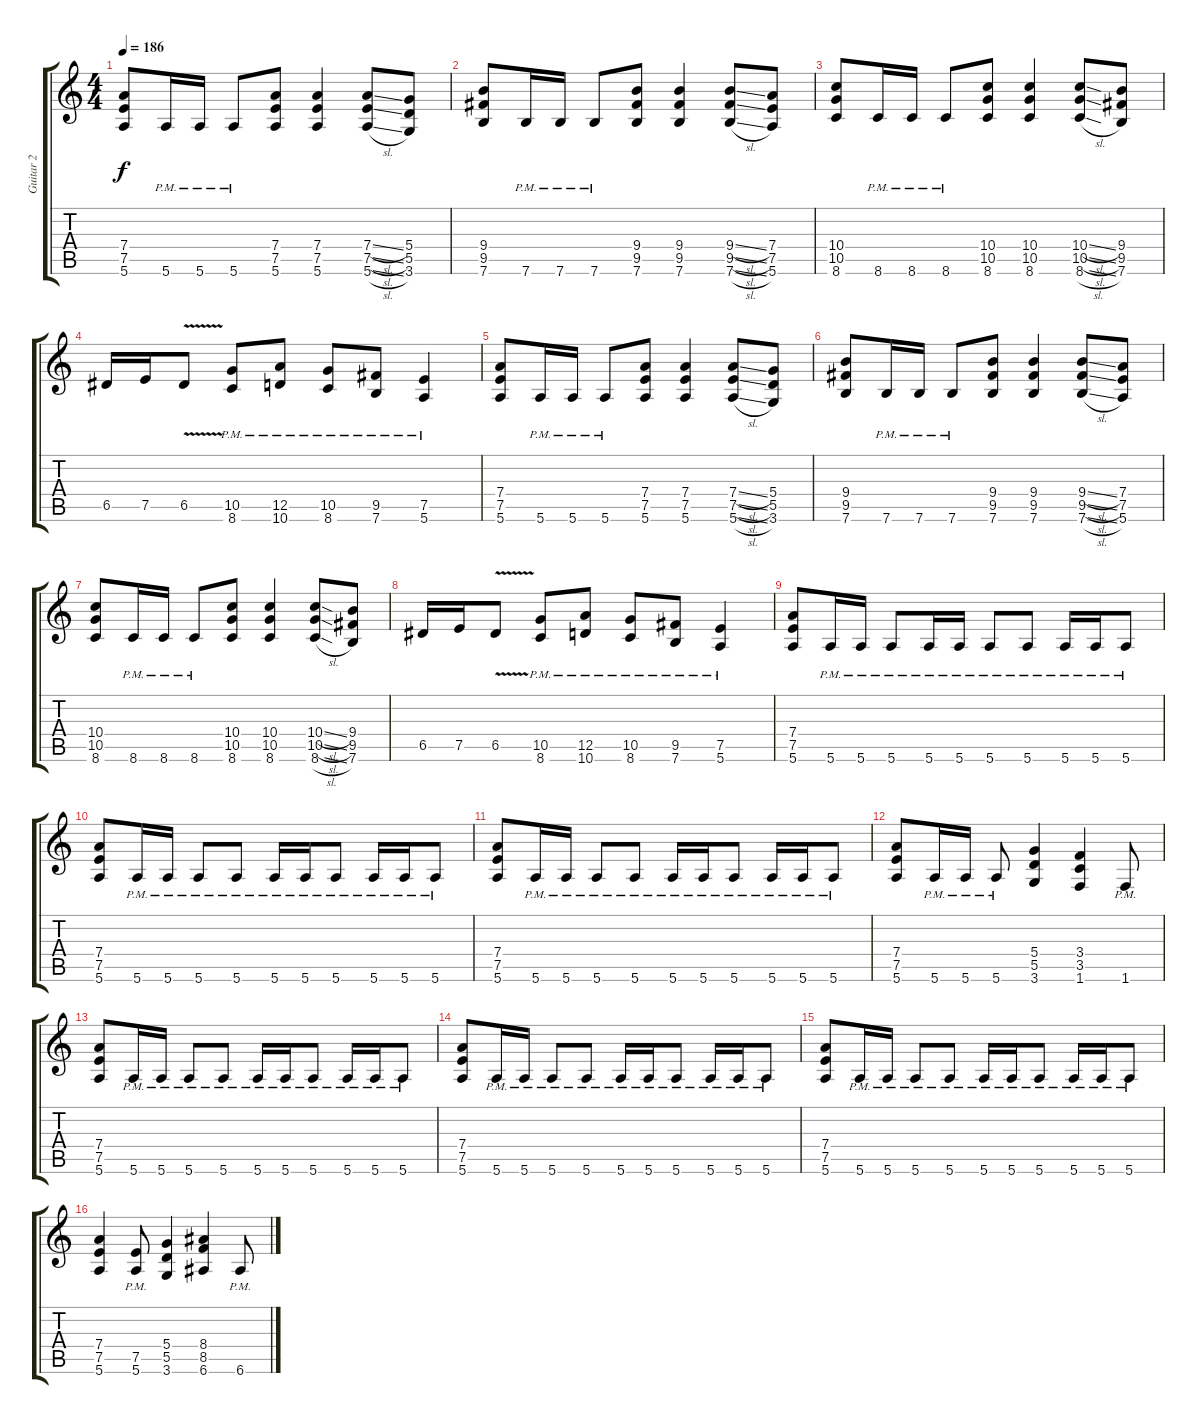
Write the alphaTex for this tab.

\track ("Guitar 2" "Guitar 2") {instrument distortionguitar}
\staff {score tabs}
\tuning (E4 B3 G3 D3 A2 E2) {hide}
\ts (4 4)
\tempo 186
\clef g2
\ks c
(7.4 7.5 5.6).8{dy f} 5.6{pm}.16 5.6{pm}.16 5.6{pm}.8 (7.4 7.5 5.6).8 (7.4 7.5 5.6).4 (7.4{sl} 7.5{sl} 5.6{sl}).8 (5.4 5.5 3.6).8 |
(9.4 9.5 7.6).8 7.6{pm}.16 7.6{pm}.16 7.6{pm}.8 (9.4 9.5 7.6).8 (9.4 9.5 7.6).4 (9.4{sl} 9.5{sl} 7.6{sl}).8 (7.4 7.5 5.6).8 |
(10.4 10.5 8.6).8 8.6{pm}.16 8.6{pm}.16 8.6{pm}.8 (10.4 10.5 8.6).8 (10.4 10.5 8.6).4 (10.4{sl} 10.5{sl} 8.6{sl}).8 (9.4 9.5 7.6).8 |
6.5.16 7.5.16 6.5{v}.8 (10.5{pm} 8.6{pm}).8 (12.5{pm} 10.6{pm}).8 (10.5{pm} 8.6{pm}).8 (9.5{pm} 7.6{pm}).8 (7.5{pm} 5.6{pm}).4 |
(7.4 7.5 5.6).8 5.6{pm}.16 5.6{pm}.16 5.6{pm}.8 (7.4 7.5 5.6).8 (7.4 7.5 5.6).4 (7.4{sl} 7.5{sl} 5.6{sl}).8 (5.4 5.5 3.6).8 |
(9.4 9.5 7.6).8 7.6{pm}.16 7.6{pm}.16 7.6{pm}.8 (9.4 9.5 7.6).8 (9.4 9.5 7.6).4 (9.4{sl} 9.5{sl} 7.6{sl}).8 (7.4 7.5 5.6).8 |
(10.4 10.5 8.6).8 8.6{pm}.16 8.6{pm}.16 8.6{pm}.8 (10.4 10.5 8.6).8 (10.4 10.5 8.6).4 (10.4{sl} 10.5{sl} 8.6{sl}).8 (9.4 9.5 7.6).8 |
6.5.16 7.5.16 6.5{v}.8 (10.5{pm} 8.6{pm}).8 (12.5{pm} 10.6{pm}).8 (10.5{pm} 8.6{pm}).8 (9.5{pm} 7.6{pm}).8 (7.5{pm} 5.6{pm}).4 |
(7.4 7.5 5.6).8 5.6{pm}.16 5.6{pm}.16 5.6{pm}.8 5.6{pm}.16 5.6{pm}.16 5.6{pm}.8 5.6{pm}.8 5.6{pm}.16 5.6{pm}.16 5.6{pm}.8 |
(7.4 7.5 5.6).8 5.6{pm}.16 5.6{pm}.16 5.6{pm}.8 5.6{pm}.8 5.6{pm}.16 5.6{pm}.16 5.6{pm}.8 5.6{pm}.16 5.6{pm}.16 5.6{pm}.8 |
(7.4 7.5 5.6).8 5.6{pm}.16 5.6{pm}.16 5.6{pm}.8 5.6{pm}.8 5.6{pm}.16 5.6{pm}.16 5.6{pm}.8 5.6{pm}.16 5.6{pm}.16 5.6{pm}.8 |
(7.4 7.5 5.6).8 5.6{pm}.16 5.6{pm}.16 5.6{pm}.8 (5.4 5.5 3.6).4 (3.4 3.5 1.6).4 1.6{pm}.8 |
(7.4 7.5 5.6).8 5.6{pm}.16 5.6{pm}.16 5.6{pm}.8 5.6{pm}.8 5.6{pm}.16 5.6{pm}.16 5.6{pm}.8 5.6{pm}.16 5.6{pm}.16 5.6{pm}.8 |
(7.4 7.5 5.6).8 5.6{pm}.16 5.6{pm}.16 5.6{pm}.8 5.6{pm}.8 5.6{pm}.16 5.6{pm}.16 5.6{pm}.8 5.6{pm}.16 5.6{pm}.16 5.6{pm}.8 |
(7.4 7.5 5.6).8 5.6{pm}.16 5.6{pm}.16 5.6{pm}.8 5.6{pm}.8 5.6{pm}.16 5.6{pm}.16 5.6{pm}.8 5.6{pm}.16 5.6{pm}.16 5.6{pm}.8 |
(7.4 7.5 5.6).4 (7.5{pm} 5.6{pm}).8 (5.4 5.5 3.6).4 (8.4 8.5 6.6).4 6.6{pm}.8
